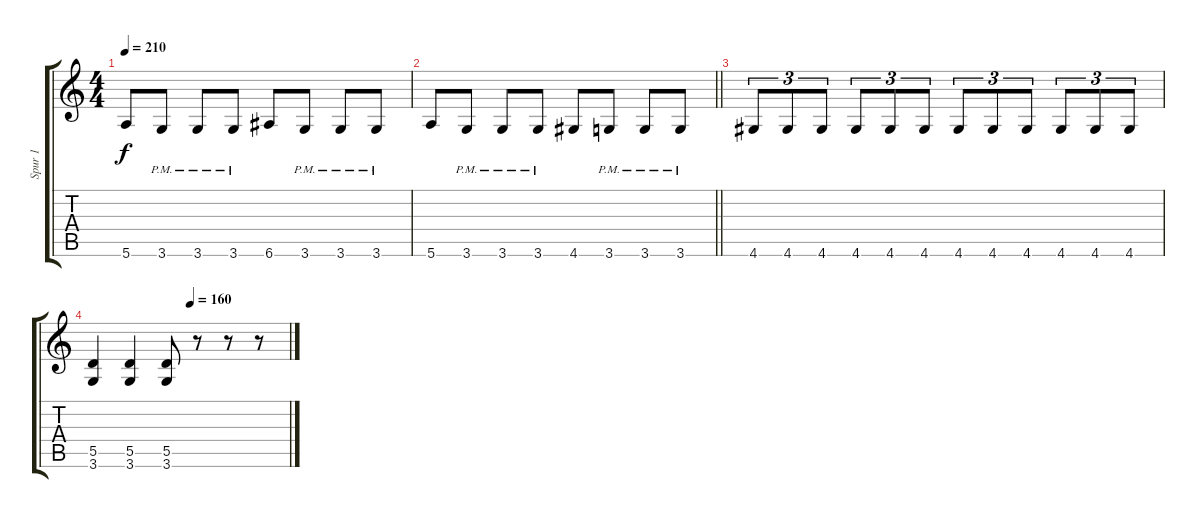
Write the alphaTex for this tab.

\track ("Spur 1" "Spur 1") {instrument distortionguitar}
\staff {score tabs}
\tuning (E4 B3 G3 D3 A2 E2) {hide}
\ts (4 4)
\tempo 210
\clef g2
\ks c
5.6.8{dy f} 3.6{pm}.8 3.6{pm}.8 3.6{pm}.8 6.6.8 3.6{pm}.8 3.6{pm}.8 3.6{pm}.8 |
\barLineRight lightlight
5.6.8 3.6{pm}.8 3.6{pm}.8 3.6{pm}.8 4.6.8 3.6{pm}.8 3.6{pm}.8 3.6{pm}.8 |
4.6.8{tu (3 2)} 4.6.8{tu (3 2)} 4.6.8{tu (3 2)} 4.6.8{tu (3 2)} 4.6.8{tu (3 2)} 4.6.8{tu (3 2)} 4.6.8{tu (3 2)} 4.6.8{tu (3 2)} 4.6.8{tu (3 2)} 4.6.8{tu (3 2)} 4.6.8{tu (3 2)} 4.6.8{tu (3 2)} |
\tempo (160 0.5)
(5.5 3.6).4 (5.5 3.6).4 (5.5 3.6).8 r.8 r.8 r.8
